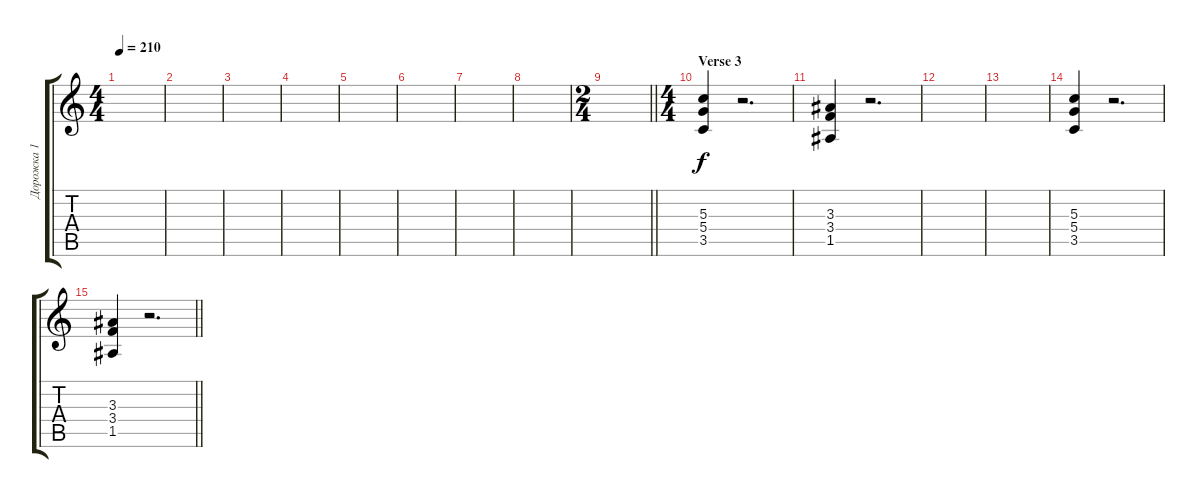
\track ("Дорожка 1" "Дорожка 1") {instrument distortionguitar}
\staff {score tabs}
\tuning (E4 B3 G3 D3 A2 D2) {hide}
\ts (4 4)
\tempo 210
\clef g2
\ks c
|
|
|
|
|
|
|
|
\ts (2 4)
\barLineRight lightlight
|
\ts (4 4)
\section ("" "Verse 3")
(5.3 5.4 3.5).4 r.2{d} |
(3.3 3.4 1.5).4 r.2{d} |
|
|
(5.3 5.4 3.5).4 r.2{d} |
\barLineRight lightlight
(3.3 3.4 1.5).4 r.2{d}
